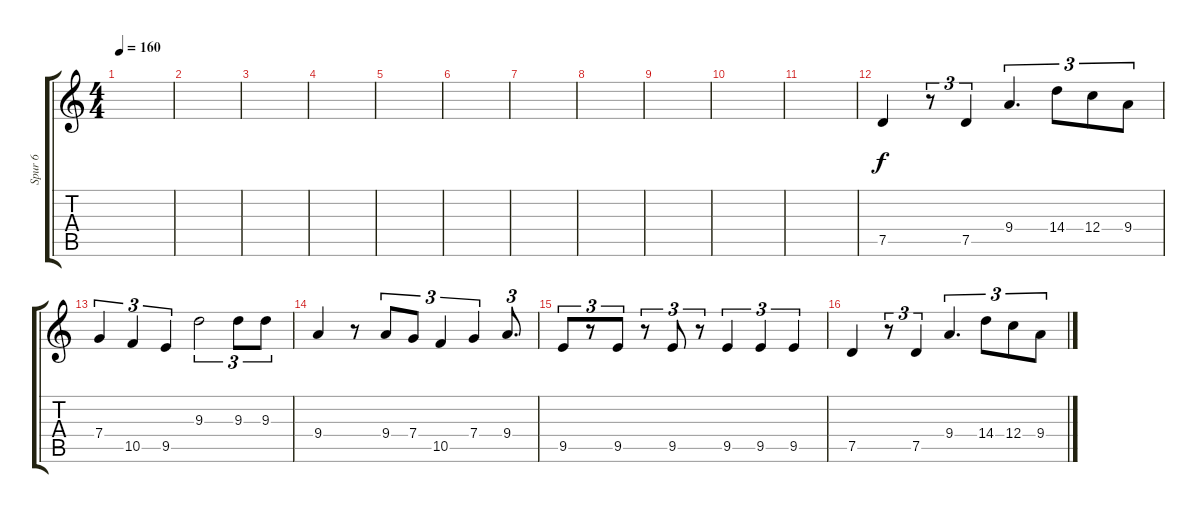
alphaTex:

\track ("Spur 6" "Spur 6") {instrument distortionguitar}
\staff {score tabs}
\tuning (D4 A3 F3 C3 G2 D2) {hide}
\ts (4 4)
\tempo 160
\clef g2
\ks c
|
|
|
|
|
|
|
|
|
|
|
7.5.4 r.8{tu (3 2)} 7.5.4{tu (3 2)} 9.4.4{d tu (3 2)} 14.4.8{tu (3 2)} 12.4.8{tu (3 2)} 9.4.8{tu (3 2)} |
7.4.4{tu (3 2)} 10.5.4{tu (3 2)} 9.5.4{tu (3 2)} 9.3.2{tu (3 2)} 9.3.8{tu (3 2)} 9.3.8{tu (3 2)} |
9.4.4 r.8 9.4.8{tu (3 2)} 7.4.8{tu (3 2)} 10.5.4{tu (3 2)} 7.4.4{tu (3 2)} 9.4.8{d tu (3 2)} |
9.5.8{tu (3 2)} r.8{tu (3 2)} 9.5.8{tu (3 2)} r.8{tu (3 2)} 9.5.8{tu (3 2)} r.8{tu (3 2)} 9.5.4{tu (3 2)} 9.5.4{tu (3 2)} 9.5.4{tu (3 2)} |
7.5.4 r.8{tu (3 2)} 7.5.4{tu (3 2)} 9.4.4{d tu (3 2)} 14.4.8{tu (3 2)} 12.4.8{tu (3 2)} 9.4.8{tu (3 2)}
